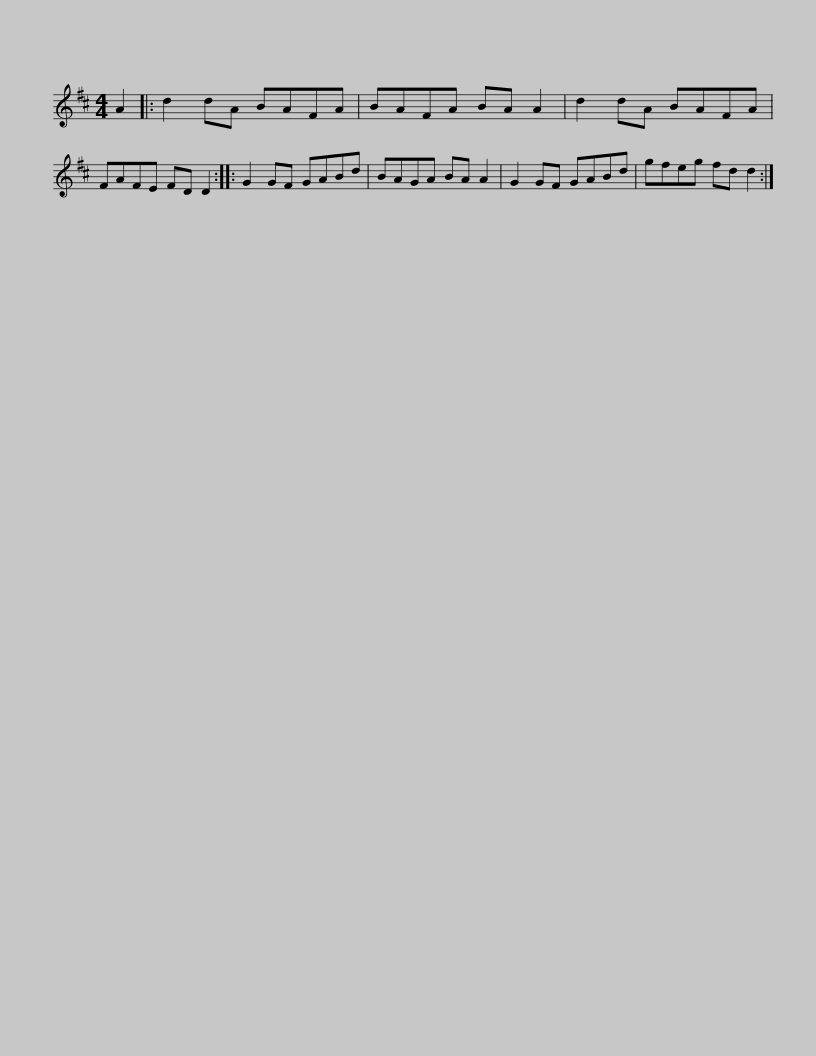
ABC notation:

X:1
L:1/8
M:4/4
I:linebreak $
K:D
V:1 treble
V:1
 A2 |: d2 dA BAFA | BAFA BA A2 | d2 dA BAFA | FAFE FD D2 :: %5
 G2 GF GABd |$ BAGA BA A2 | G2 GF GABd | gfeg fd d2 :| %9
